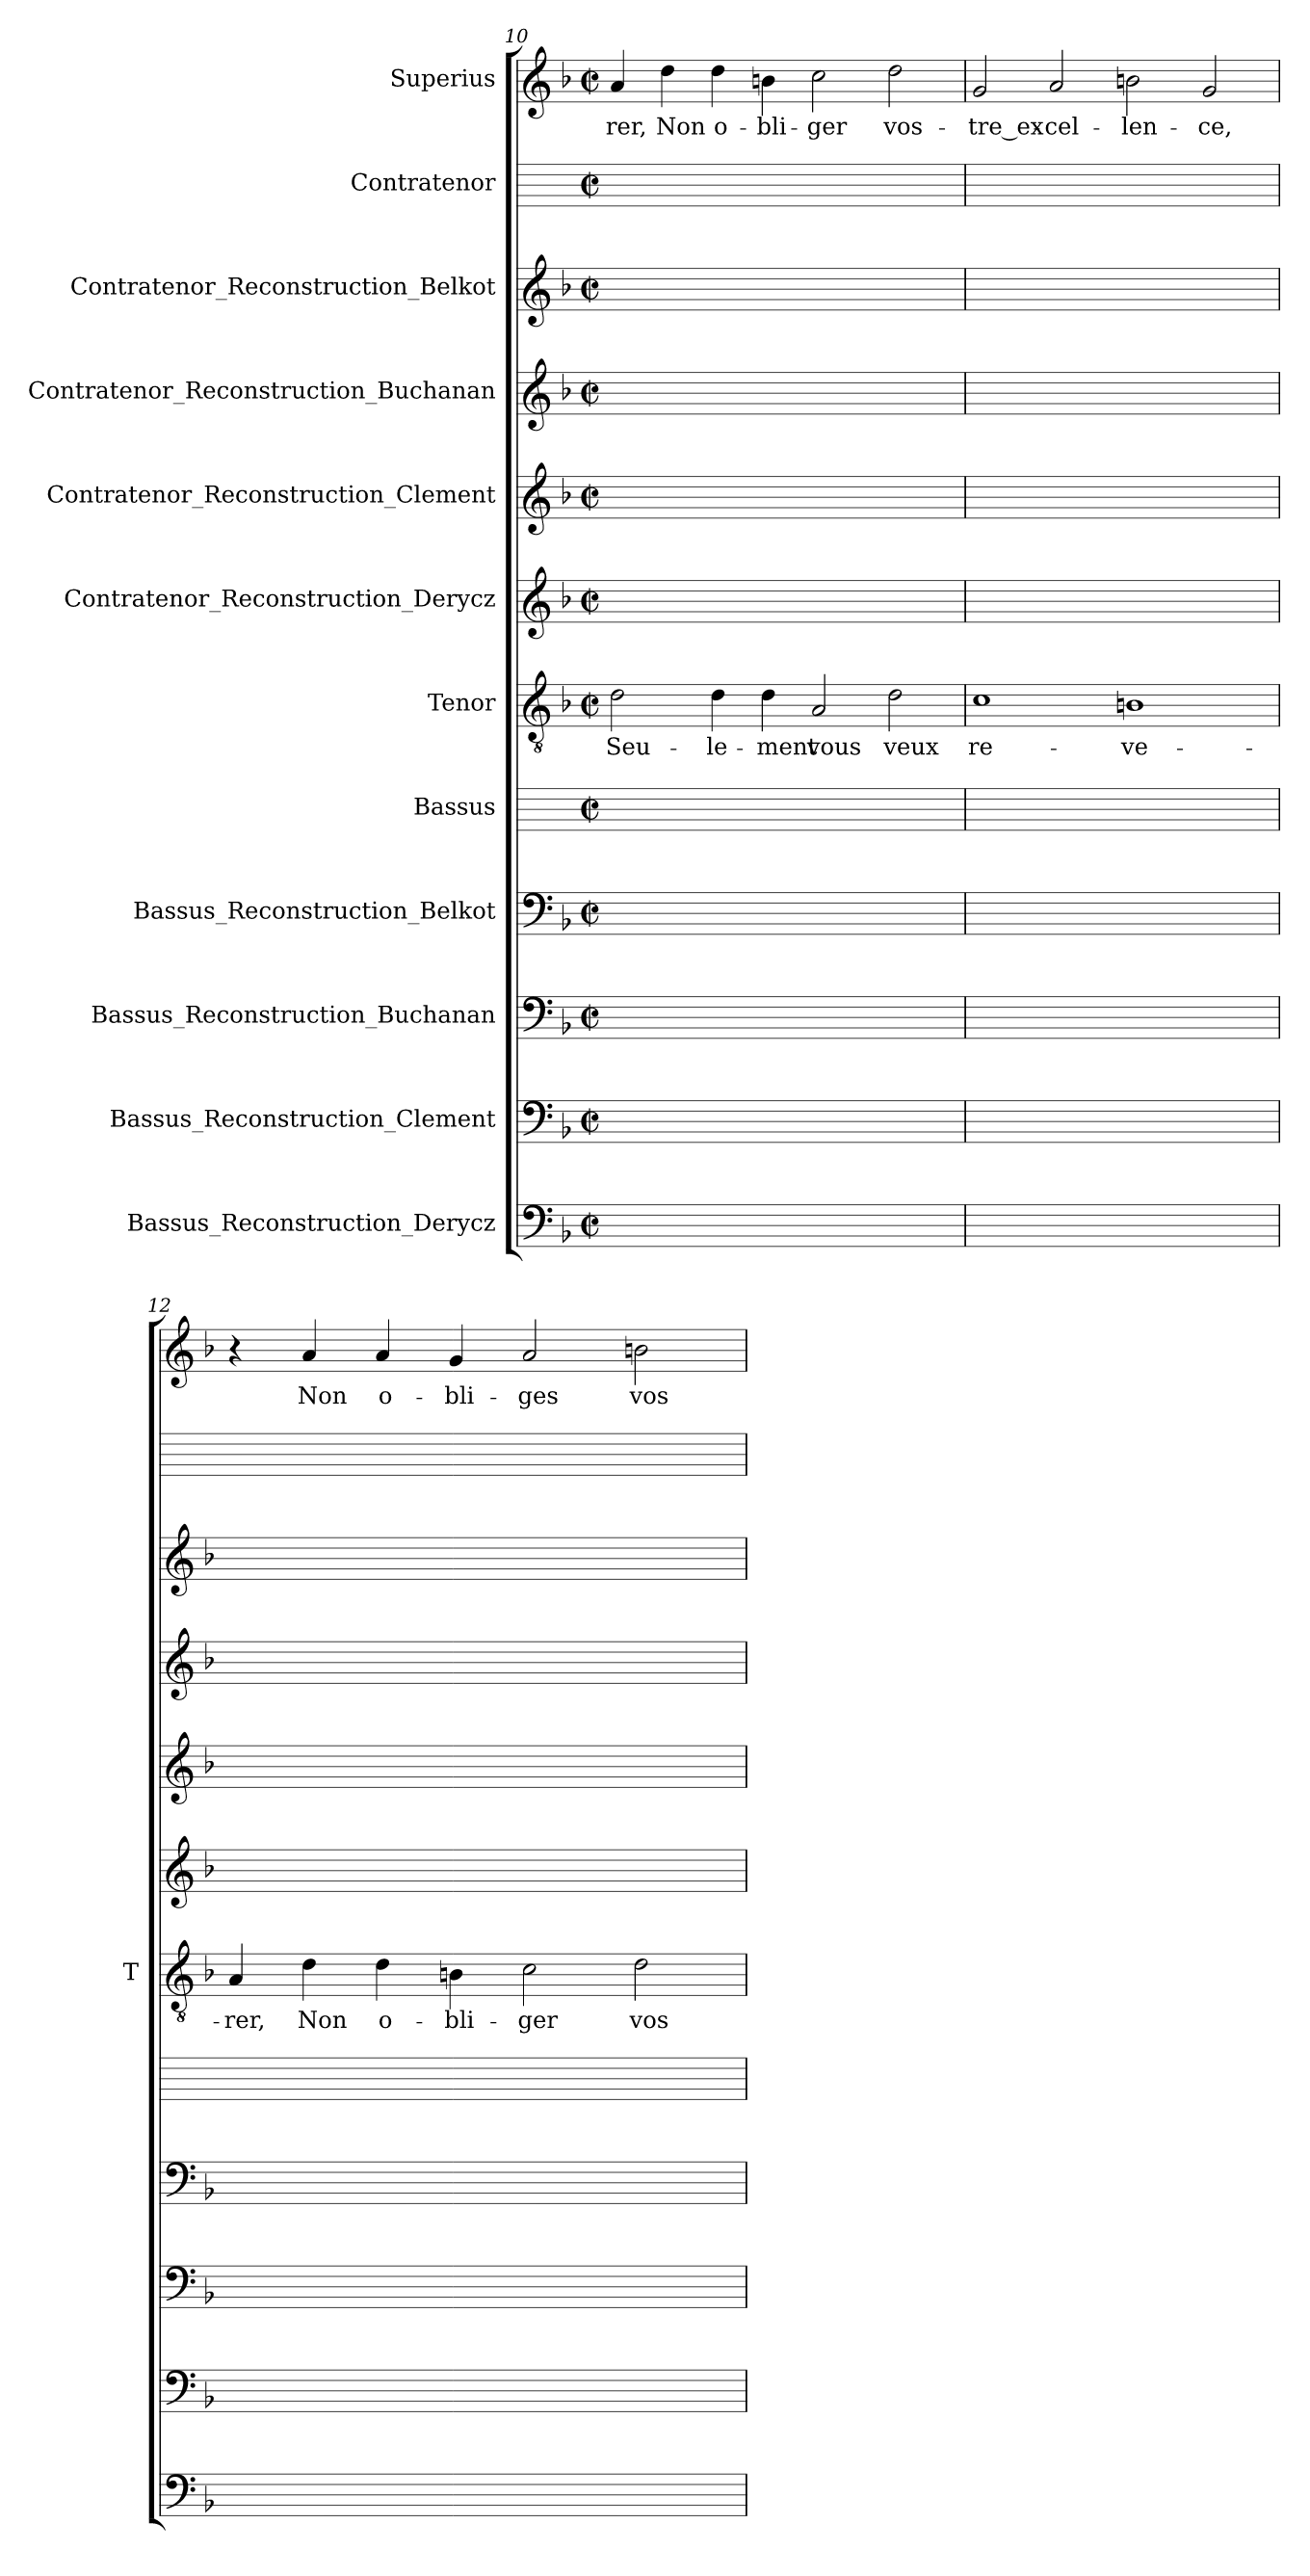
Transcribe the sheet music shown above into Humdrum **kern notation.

**kern	**kern	**kern	**kern	**kern	**kern	**text	**kern	**kern	**kern	**kern	**kern	**kern	**text
*part12	*part11	*part10	*part9	*part8	*part7	*part7	*part6	*part5	*part4	*part3	*part2	*part1	*part1
*staff12	*staff11	*staff10	*staff9	*staff8	*staff7	*staff7	*staff6	*staff5	*staff4	*staff3	*staff2	*staff1	*staff1
*I"Bassus_Reconstruction_Derycz	*I"Bassus_Reconstruction_Clement	*I"Bassus_Reconstruction_Buchanan	*I"Bassus_Reconstruction_Belkot	*I"Bassus	*I"Tenor	*	*I"Contratenor_Reconstruction_Derycz	*I"Contratenor_Reconstruction_Clement	*I"Contratenor_Reconstruction_Buchanan	*I"Contratenor_Reconstruction_Belkot	*I"Contratenor	*I"Superius	*
*	*	*	*	*	*I'T	*	*	*	*	*	*	*	*
*clefF4	*clefF4	*clefF4	*clefF4	*	*clefGv2	*	*clefG2	*clefG2	*clefG2	*clefG2	*	*clefG2	*
*k[b-]	*k[b-]	*k[b-]	*k[b-]	*	*k[b-]	*	*k[b-]	*k[b-]	*k[b-]	*k[b-]	*	*k[b-]	*
*F:	*F:	*F:	*F:	*	*F:	*	*F:	*F:	*F:	*F:	*	*F:	*
*M2/2	*M2/2	*M2/2	*M2/2	*M2/2	*M2/2	*	*M2/2	*M2/2	*M2/2	*M2/2	*M2/2	*M2/2	*
*met(c|)	*met(c|)	*met(c|)	*met(c|)	*met(c|)	*met(c|)	*	*met(c|)	*met(c|)	*met(c|)	*met(c|)	*met(c|)	*met(c|)	*
=10	=10	=10	=10	=10	=10	=10	=10	=10	=10	=10	=10	=10	=10
0ryy	0ryy	0ryy	0ryy	0ryy	2d	Seu-	0ryy	0ryy	0ryy	0ryy	0ryy	4a	-rer,
.	.	.	.	.	.	.	.	.	.	.	.	4dd	-Non
.	.	.	.	.	4d	le-	.	.	.	.	.	4dd	o-
.	.	.	.	.	4d	-ment	.	.	.	.	.	4b	bli-
.	.	.	.	.	2A	-vous	.	.	.	.	.	2cc	-ger
.	.	.	.	.	2d	-veux	.	.	.	.	.	2dd	vos-
=11	=11	=11	=11	=11	=11	=11	=11	=11	=11	=11	=11	=11	=11
0ryy	0ryy	0ryy	0ryy	0ryy	1c	re-	0ryy	0ryy	0ryy	0ryy	0ryy	2g	tre_ex-
.	.	.	.	.	.	.	.	.	.	.	.	2a	cel-
.	.	.	.	.	1B	ve-	.	.	.	.	.	2b	len-
.	.	.	.	.	.	.	.	.	.	.	.	2g	-ce,
=12	=12	=12	=12	=12	=12	=12	=12	=12	=12	=12	=12	=12	=12
0ryy	0ryy	0ryy	0ryy	0ryy	4A	-rer,	0ryy	0ryy	0ryy	0ryy	0ryy	4r	.
.	.	.	.	.	4d	-Non	.	.	.	.	.	4a	-Non
.	.	.	.	.	4d	o-	.	.	.	.	.	4a	o-
.	.	.	.	.	4B	bli-	.	.	.	.	.	4g	bli-
.	.	.	.	.	2c	-ger	.	.	.	.	.	2a	-ges
.	.	.	.	.	2d	vos-	.	.	.	.	.	2b	vos-
=	=	=	=	=	=	=	=	=	=	=	=	=	=
*-	*-	*-	*-	*-	*-	*-	*-	*-	*-	*-	*-	*-	*-
